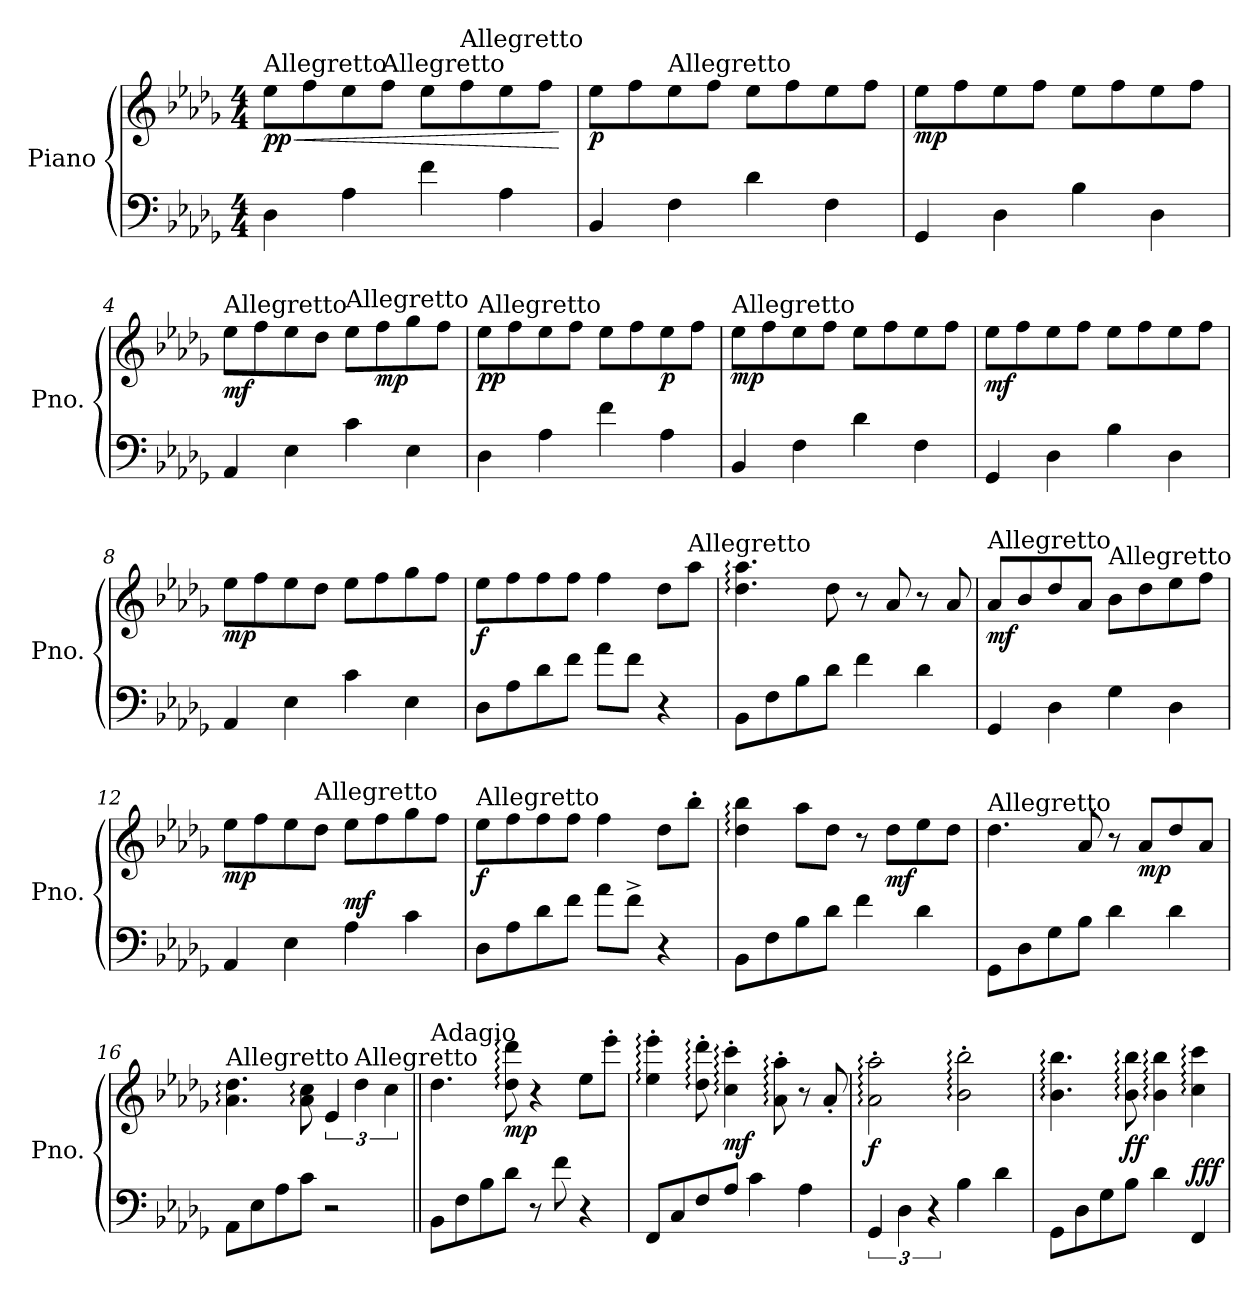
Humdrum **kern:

**kern	**kern	**dynam
*part1	*part1	*part1
*staff2	*staff1	*staff1/2
*I"Piano	*	*
*I'Pno.	*	*
*clefF4	*clefG2	*
*k[b-e-a-d-g-]	*k[b-e-a-d-g-]	*
*D-:	*D-:	*
*M4/4	*M4/4	*
=1	=1	=1
!	!LO:TX:a:t=Allegretto	!
!	!	!LO:HP:b
!	!	!LO:DY:n=1:b
4D-\	8ee-\L	< pp
.	8ff\	.
4A-\	8ee-\	.
!	!LO:TX:a:t=Allegretto	!
.	8ff\J	.
4f\	8ee-\L	.
!	!LO:TX:a:t=Allegretto	!
.	8ff\	.
4A-\	8ee-\	.
.	8ff\J	.
.	.	[
=2	=2	=2
!	!	!LO:DY:b
4BB-/	8ee-\L	p
.	8ff\	.
!	!LO:TX:a:t=Allegretto	!
4F\	8ee-\	.
.	8ff\J	.
4d-\	8ee-\L	.
.	8ff\	.
4F\	8ee-\	.
.	8ff\J	.
=3	=3	=3
!	!	!LO:DY:b
4GG-/	8ee-\L	mp
.	8ff\	.
4D-\	8ee-\	.
.	8ff\J	.
4B-\	8ee-\L	.
.	8ff\	.
4D-\	8ee-\	.
.	8ff\J	.
=4	=4	=4
!	!LO:TX:a:t=Allegretto	!
!	!	!LO:DY:b
4AA-/	8ee-\L	mf
.	8ff\	.
4E-\	8ee-\	.
.	8dd-\J	.
!	!LO:TX:a:t=Allegretto	!
4c\	8ee-\L	.
!	!	!LO:DY:b
.	8ff\	mp
4E-\	8gg-\	.
.	8ff\J	.
!!LO:LB:g=z
=5	=5	=5
!	!LO:TX:a:t=Allegretto	!
!	!	!LO:DY:b
4D-\	8ee-\L	pp
.	8ff\	.
4A-\	8ee-\	.
.	8ff\J	.
4f\	8ee-\L	.
.	8ff\	.
!	!	!LO:DY:b
4A-\	8ee-\	p
.	8ff\J	.
=6	=6	=6
!	!LO:TX:a:t=Allegretto	!
!	!	!LO:DY:b
4BB-/	8ee-\L	mp
.	8ff\	.
4F\	8ee-\	.
.	8ff\J	.
4d-\	8ee-\L	.
.	8ff\	.
4F\	8ee-\	.
.	8ff\J	.
=7	=7	=7
!	!	!LO:DY:b
4GG-/	8ee-\L	mf
.	8ff\	.
4D-\	8ee-\	.
.	8ff\J	.
4B-\	8ee-\L	.
.	8ff\	.
4D-\	8ee-\	.
.	8ff\J	.
=8	=8	=8
!	!	!LO:DY:b
4AA-/	8ee-\L	mp
.	8ff\	.
4E-\	8ee-\	.
.	8dd-\J	.
4c\	8ee-\L	.
.	8ff\	.
4E-\	8gg-\	.
.	8ff\J	.
!!LO:LB:g=z
=9	=9	=9
!	!	!LO:DY:b
8D-\L	8ee-\L	f
8A-\	8ff\	.
8d-\	8ff\	.
8f\J	8ff\J	.
8a-\L	4ff\	.
8f\J	.	.
4r	8dd-\L	.
!	!LO:TX:a:t=Allegretto	!
.	8aa-\J	.
=10	=10	=10
8BB-\L	4.dd-\: 4.aa-\:	.
8F\	.	.
8B-\	.	.
8d-\J	8dd-\	.
4f\	8r	.
.	8a-/	.
4d-\	8r	.
.	8a-/	.
=11	=11	=11
!	!LO:TX:a:t=Allegretto	!
!	!	!LO:DY:b
4GG-/	8a-/L	mf
.	8b-/	.
4D-\	8dd-/	.
.	8a-/J	.
!	!LO:TX:a:t=Allegretto	!
4G-\	8b-\L	.
.	8dd-\	.
4D-\	8ee-\	.
.	8ff\J	.
=12	=12	=12
!	!	!LO:DY:b
4AA-/	8ee-\L	mp
.	8ff\	.
4E-\	8ee-\	.
!	!LO:TX:a:t=Allegretto	!
.	8dd-\J	.
!	!	!LO:DY:a=2
4A-\	8ee-\L	mf
.	8ff\	.
4c\	8gg-\	.
.	8ff\J	.
!!LO:LB:g=z
=13	=13	=13
!	!LO:TX:a:t=Allegretto	!
!	!	!LO:DY:b
8D-\L	8ee-\L	f
8A-\	8ff\	.
8d-\	8ff\	.
8f\J	8ff\J	.
8a-\L	4ff\	.
8f^\J	.	.
4r	8dd-\L	.
.	8bb-'\J	.
=14	=14	=14
8BB-\L	4dd-\: 4bb-\:	.
8F\	.	.
8B-\	8aa-\L	.
8d-\J	8dd-\J	.
4f\	8r	.
!	!	!LO:DY:b
.	8dd-\L	mf
4d-\	8ee-\	.
.	8dd-\J	.
=15	=15	=15
!	!LO:TX:a:t=Allegretto	!
8GG-\L	4.dd-\	.
8D-\	.	.
8G-\	.	.
8B-\J	8a-/	.
4d-\	8r	.
!	!	!LO:DY:b
.	8a-/L	mp
4d-\	8dd-/	.
.	8a-/J	.
=16	=16	=16
!	!LO:TX:a:t=Allegretto	!
8AA-\L	4.a-\: 4.dd-\:	.
8E-\	.	.
8A-\	.	.
8c\J	8a-\: 8cc\:	.
2r	6e-/	.
!	!LO:TX:a:t=Allegretto	!
.	6dd-\	.
.	6cc\	.
!!LO:LB:g=z
=17||	=17||	=17||
!	!LO:TX:a:t=Adagio	!
8BB-\L	4.dd-\	.
8F\	.	.
8B-\	.	.
!	!	!LO:DY:b
8d-\J	8dd-\: 8ddd-\:	mp
8r	4r	.
8f\	.	.
4r	8ee-\L	.
.	8eee-'\J	.
=18	=18	=18
8FF/L	4ee-\:' 4eee-\:'	.
8C/	.	.
8F/	8dd-\:' 8ddd-\:'	.
!	!	!LO:DY:b
8A-/J	4cc\:' 4ccc\:'	mf
4c\	.	.
.	8a-\:' 8aa-\:'	.
4A-\	8r	.
.	8a-'/	.
=19	=19	=19
!	!	!LO:DY:b
6GG-/	2a-\:' 2aa-\:'	f
6D-\	.	.
6r	.	.
4B-\	2b-\:' 2bb-\:'	.
4d-\	.	.
=20	=20	=20
8GG-\L	4.b-\: 4.bb-\:	.
8D-\	.	.
8G-\	.	.
!	!	!LO:DY:b
8B-\J	8b-\: 8bb-\:	ff
4d-\	4b-\: 4bb-\:	.
!	!	!LO:DY:a=2
4FF/	4cc\: 4ccc\:	fff
=	=	=
*-	*-	*-
